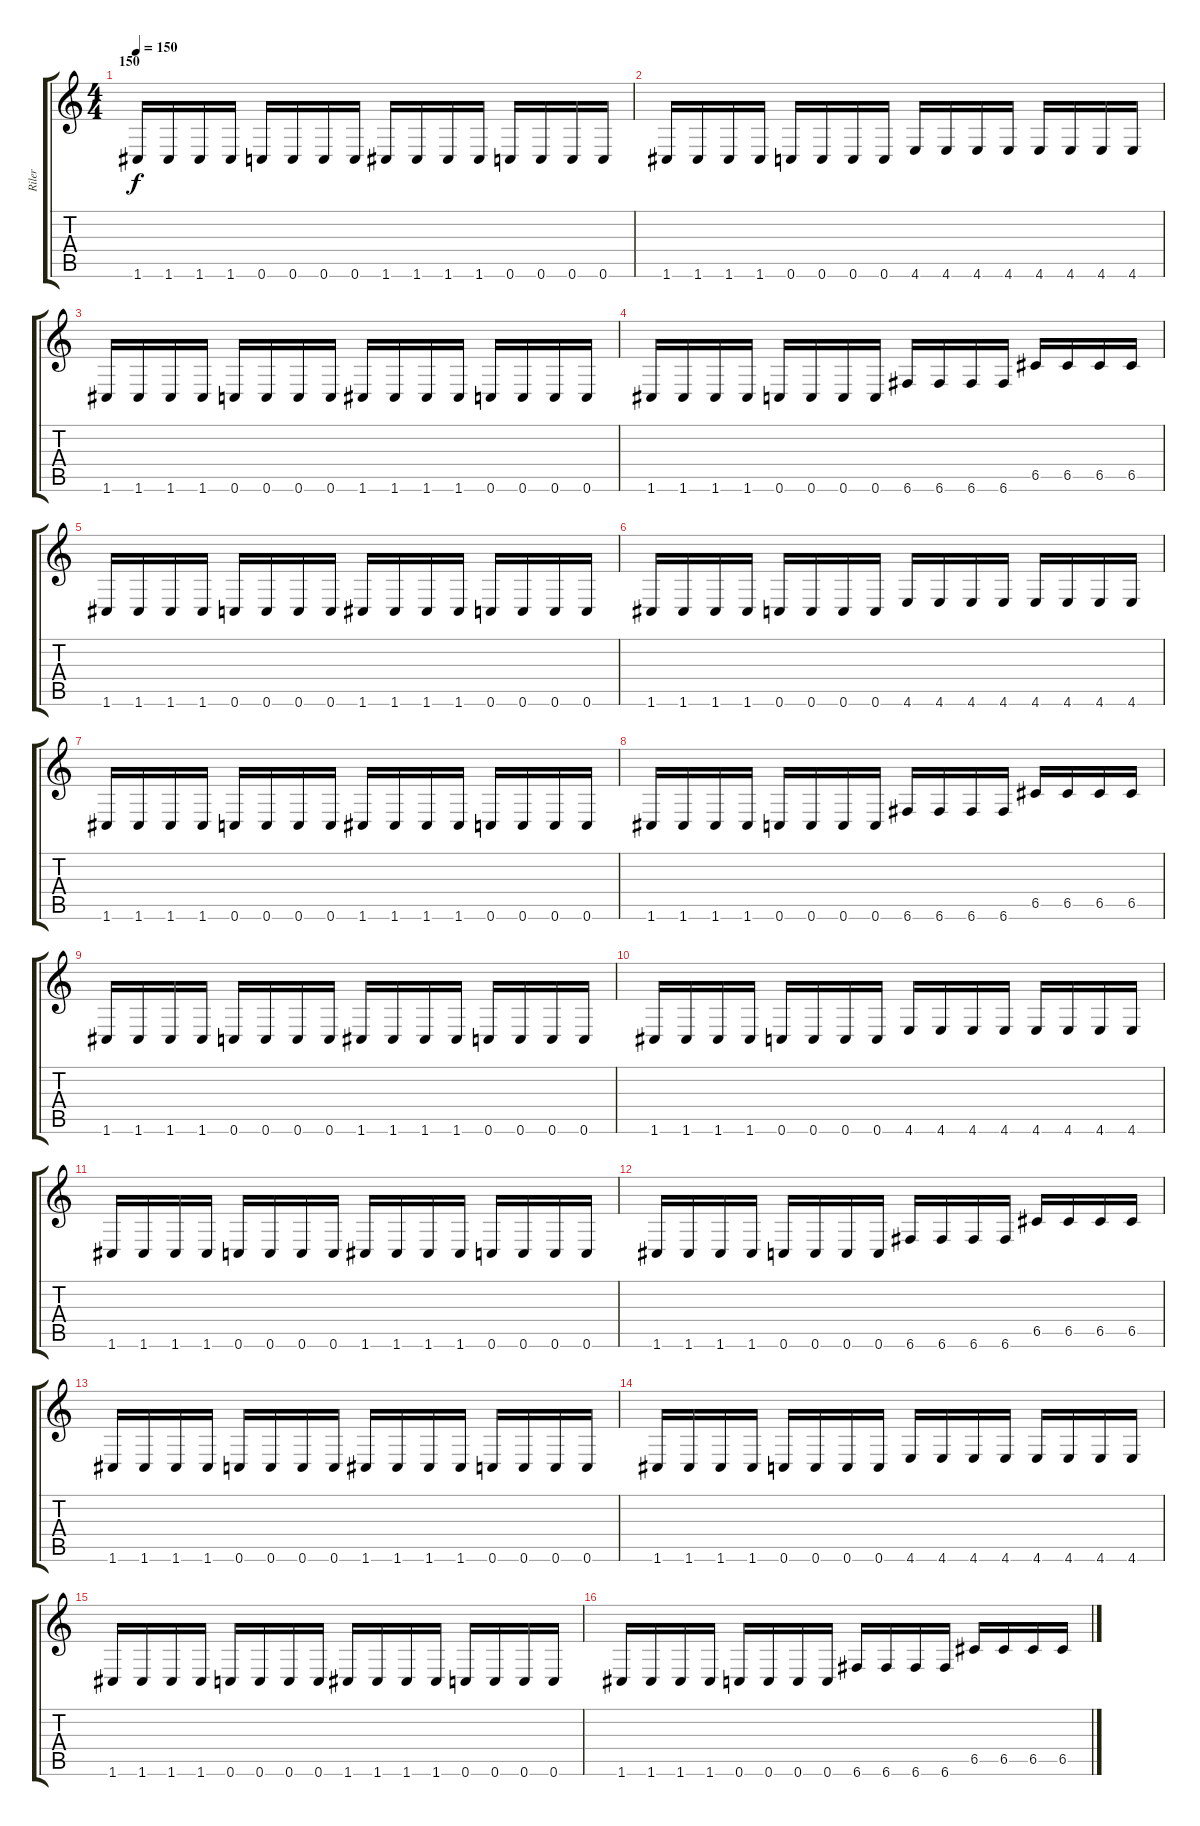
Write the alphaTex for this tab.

\track ("Riler" "Riler") {instrument distortionguitar}
\staff {score tabs}
\tuning (D4 A3 F3 C3 G2 C2) {hide}
\ts (4 4)
\section ("" "150")
\tempo 150
\clef g2
\ks c
1.6.16{dy f} 1.6.16 1.6.16 1.6.16 0.6.16 0.6.16 0.6.16 0.6.16 1.6.16 1.6.16 1.6.16 1.6.16 0.6.16 0.6.16 0.6.16 0.6.16 |
1.6.16 1.6.16 1.6.16 1.6.16 0.6.16 0.6.16 0.6.16 0.6.16 4.6.16 4.6.16 4.6.16 4.6.16 4.6.16 4.6.16 4.6.16 4.6.16 |
1.6.16 1.6.16 1.6.16 1.6.16 0.6.16 0.6.16 0.6.16 0.6.16 1.6.16 1.6.16 1.6.16 1.6.16 0.6.16 0.6.16 0.6.16 0.6.16 |
1.6.16 1.6.16 1.6.16 1.6.16 0.6.16 0.6.16 0.6.16 0.6.16 6.6.16 6.6.16 6.6.16 6.6.16 6.5.16 6.5.16 6.5.16 6.5.16 |
1.6.16 1.6.16 1.6.16 1.6.16 0.6.16 0.6.16 0.6.16 0.6.16 1.6.16 1.6.16 1.6.16 1.6.16 0.6.16 0.6.16 0.6.16 0.6.16 |
1.6.16 1.6.16 1.6.16 1.6.16 0.6.16 0.6.16 0.6.16 0.6.16 4.6.16 4.6.16 4.6.16 4.6.16 4.6.16 4.6.16 4.6.16 4.6.16 |
1.6.16 1.6.16 1.6.16 1.6.16 0.6.16 0.6.16 0.6.16 0.6.16 1.6.16 1.6.16 1.6.16 1.6.16 0.6.16 0.6.16 0.6.16 0.6.16 |
1.6.16 1.6.16 1.6.16 1.6.16 0.6.16 0.6.16 0.6.16 0.6.16 6.6.16 6.6.16 6.6.16 6.6.16 6.5.16 6.5.16 6.5.16 6.5.16 |
1.6.16 1.6.16 1.6.16 1.6.16 0.6.16 0.6.16 0.6.16 0.6.16 1.6.16 1.6.16 1.6.16 1.6.16 0.6.16 0.6.16 0.6.16 0.6.16 |
1.6.16 1.6.16 1.6.16 1.6.16 0.6.16 0.6.16 0.6.16 0.6.16 4.6.16 4.6.16 4.6.16 4.6.16 4.6.16 4.6.16 4.6.16 4.6.16 |
1.6.16 1.6.16 1.6.16 1.6.16 0.6.16 0.6.16 0.6.16 0.6.16 1.6.16 1.6.16 1.6.16 1.6.16 0.6.16 0.6.16 0.6.16 0.6.16 |
1.6.16 1.6.16 1.6.16 1.6.16 0.6.16 0.6.16 0.6.16 0.6.16 6.6.16 6.6.16 6.6.16 6.6.16 6.5.16 6.5.16 6.5.16 6.5.16 |
1.6.16 1.6.16 1.6.16 1.6.16 0.6.16 0.6.16 0.6.16 0.6.16 1.6.16 1.6.16 1.6.16 1.6.16 0.6.16 0.6.16 0.6.16 0.6.16 |
1.6.16 1.6.16 1.6.16 1.6.16 0.6.16 0.6.16 0.6.16 0.6.16 4.6.16 4.6.16 4.6.16 4.6.16 4.6.16 4.6.16 4.6.16 4.6.16 |
1.6.16 1.6.16 1.6.16 1.6.16 0.6.16 0.6.16 0.6.16 0.6.16 1.6.16 1.6.16 1.6.16 1.6.16 0.6.16 0.6.16 0.6.16 0.6.16 |
1.6.16 1.6.16 1.6.16 1.6.16 0.6.16 0.6.16 0.6.16 0.6.16 6.6.16 6.6.16 6.6.16 6.6.16 6.5.16 6.5.16 6.5.16 6.5.16
